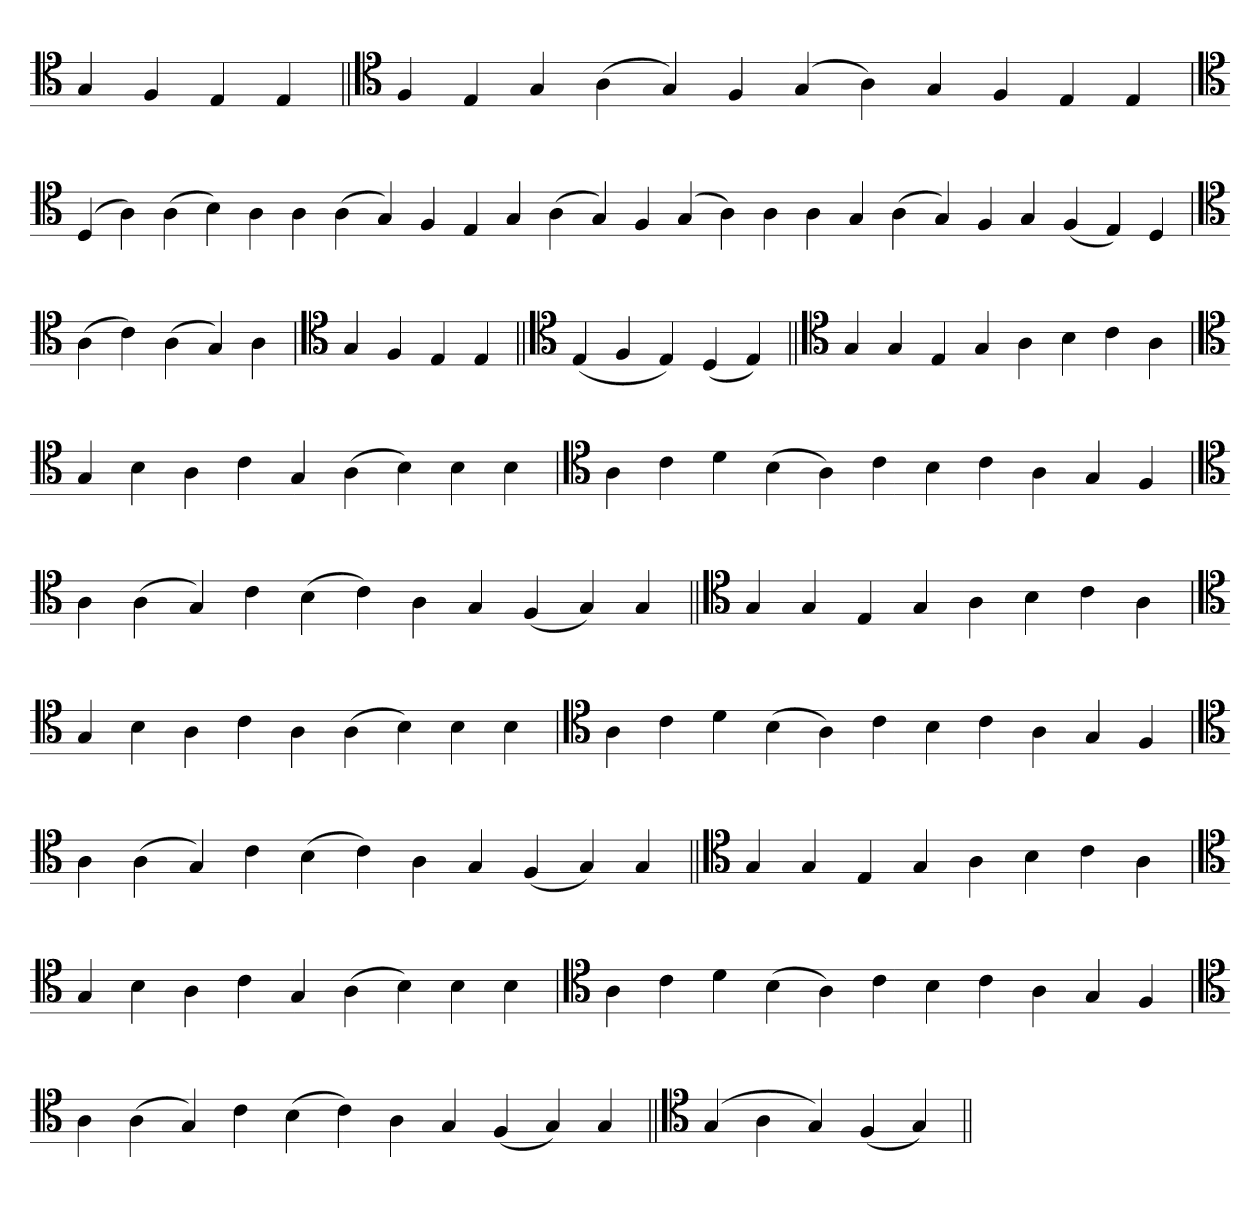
**kern
*part1
*staff1
*clefC4
=
4G
4F
4E
4E
=||
*clefC4
4F
4E
4G
(4A
4G)
4F
(4G
4A)
4G
4F
4E
4E
=`
*clefC4
(4D
4A)
(4A
4B)
4A
4A
(4A
4G)
4F
4E
4G
(4A
4G)
4F
(4G
4A)
4A
4A
4G
(4A
4G)
4F
4G
(4F
4E)
4D
=`
*clefC4
(4A
4c)
(4A
4G)
4A
=`
*clefC4
4G
4F
4E
4E
=||
*clefC4
(4E
4F
4E)
(4D
4E)
=||
*clefC4
4G
4G
4E
4G
4A
4B
4c
4A
=`
*clefC4
4G
4B
4A
4c
4G
(4A
4B)
4B
4B
='
*clefC4
4A
4c
4d
(4B
4A)
4c
4B
4c
4A
4G
4F
=`
*clefC4
4A
(4A
4G)
4c
(4B
4c)
4A
4G
(4F
4G)
4G
=||
*clefC4
4G
4G
4E
4G
4A
4B
4c
4A
=`
*clefC4
4G
4B
4A
4c
4A
(4A
4B)
4B
4B
='
*clefC4
4A
4c
4d
(4B
4A)
4c
4B
4c
4A
4G
4F
=`
*clefC4
4A
(4A
4G)
4c
(4B
4c)
4A
4G
(4F
4G)
4G
=||
*clefC4
4G
4G
4E
4G
4A
4B
4c
4A
=`
*clefC4
4G
4B
4A
4c
4G
(4A
4B)
4B
4B
='
*clefC4
4A
4c
4d
(4B
4A)
4c
4B
4c
4A
4G
4F
=`
*clefC4
4A
(4A
4G)
4c
(4B
4c)
4A
4G
(4F
4G)
4G
=||
*clefC4
(4G
4A
4G)
(4F
4G)
=||
*-
